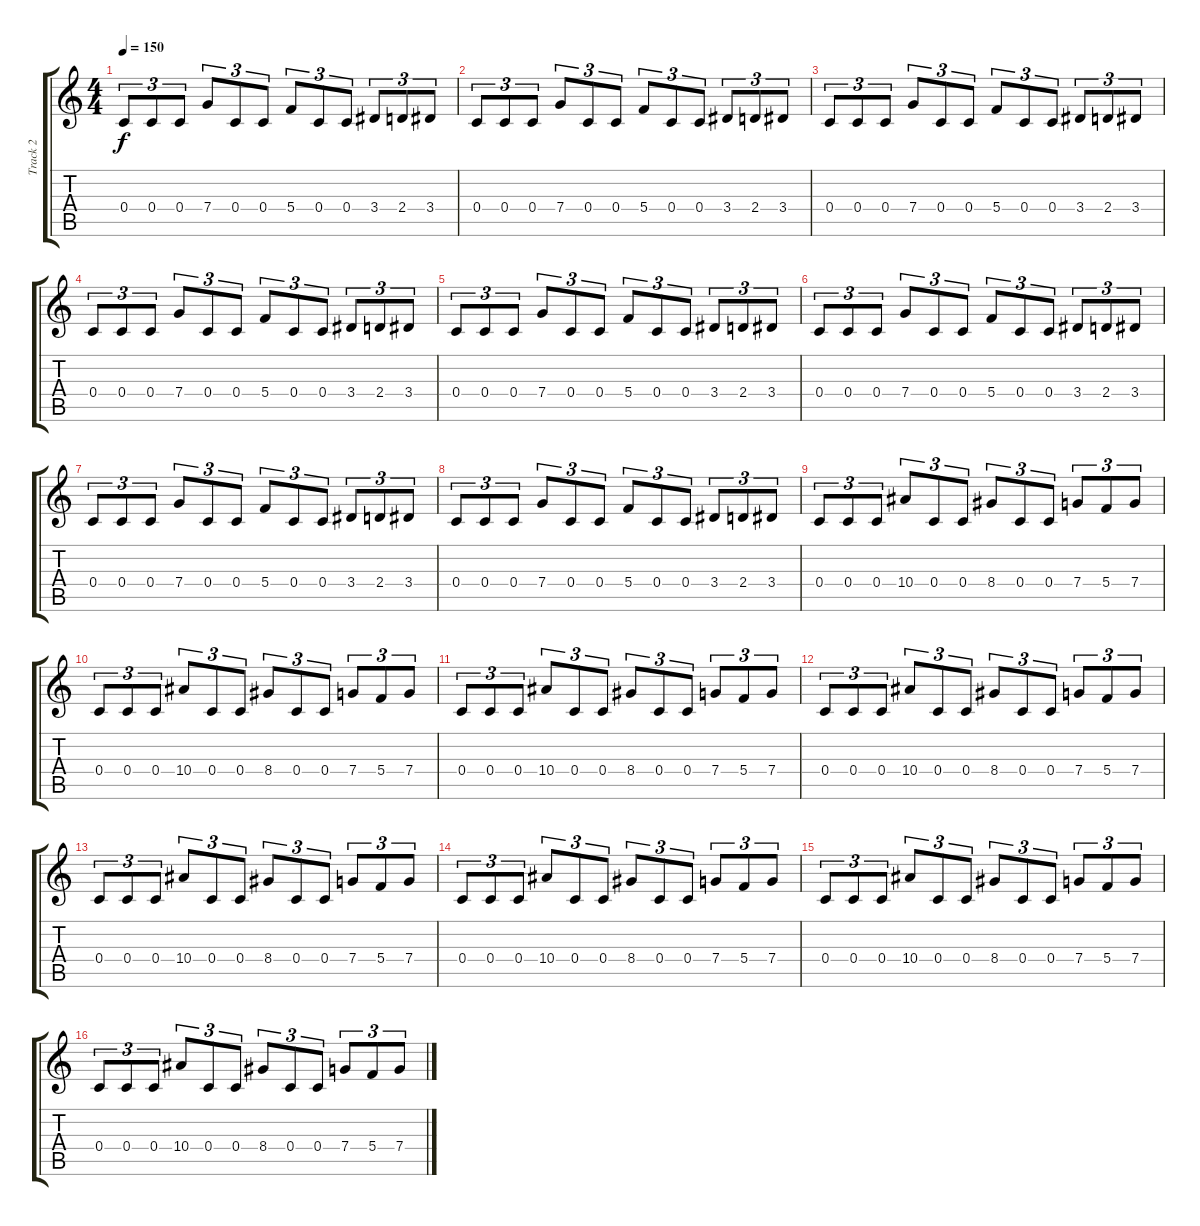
\track ("Track 2" "Track 2") {instrument distortionguitar}
\staff {score tabs}
\tuning (D4 A3 F3 C3 G2 D2) {hide}
\ts (4 4)
\tempo 150
\clef g2
\ks c
0.4.8{tu (3 2) dy f} 0.4.8{tu (3 2)} 0.4.8{tu (3 2)} 7.4.8{tu (3 2)} 0.4.8{tu (3 2)} 0.4.8{tu (3 2)} 5.4.8{tu (3 2)} 0.4.8{tu (3 2)} 0.4.8{tu (3 2)} 3.4.8{tu (3 2)} 2.4.8{tu (3 2)} 3.4.8{tu (3 2)} |
0.4.8{tu (3 2)} 0.4.8{tu (3 2)} 0.4.8{tu (3 2)} 7.4.8{tu (3 2)} 0.4.8{tu (3 2)} 0.4.8{tu (3 2)} 5.4.8{tu (3 2)} 0.4.8{tu (3 2)} 0.4.8{tu (3 2)} 3.4.8{tu (3 2)} 2.4.8{tu (3 2)} 3.4.8{tu (3 2)} |
0.4.8{tu (3 2)} 0.4.8{tu (3 2)} 0.4.8{tu (3 2)} 7.4.8{tu (3 2)} 0.4.8{tu (3 2)} 0.4.8{tu (3 2)} 5.4.8{tu (3 2)} 0.4.8{tu (3 2)} 0.4.8{tu (3 2)} 3.4.8{tu (3 2)} 2.4.8{tu (3 2)} 3.4.8{tu (3 2)} |
0.4.8{tu (3 2)} 0.4.8{tu (3 2)} 0.4.8{tu (3 2)} 7.4.8{tu (3 2)} 0.4.8{tu (3 2)} 0.4.8{tu (3 2)} 5.4.8{tu (3 2)} 0.4.8{tu (3 2)} 0.4.8{tu (3 2)} 3.4.8{tu (3 2)} 2.4.8{tu (3 2)} 3.4.8{tu (3 2)} |
0.4.8{tu (3 2)} 0.4.8{tu (3 2)} 0.4.8{tu (3 2)} 7.4.8{tu (3 2)} 0.4.8{tu (3 2)} 0.4.8{tu (3 2)} 5.4.8{tu (3 2)} 0.4.8{tu (3 2)} 0.4.8{tu (3 2)} 3.4.8{tu (3 2)} 2.4.8{tu (3 2)} 3.4.8{tu (3 2)} |
0.4.8{tu (3 2)} 0.4.8{tu (3 2)} 0.4.8{tu (3 2)} 7.4.8{tu (3 2)} 0.4.8{tu (3 2)} 0.4.8{tu (3 2)} 5.4.8{tu (3 2)} 0.4.8{tu (3 2)} 0.4.8{tu (3 2)} 3.4.8{tu (3 2)} 2.4.8{tu (3 2)} 3.4.8{tu (3 2)} |
0.4.8{tu (3 2)} 0.4.8{tu (3 2)} 0.4.8{tu (3 2)} 7.4.8{tu (3 2)} 0.4.8{tu (3 2)} 0.4.8{tu (3 2)} 5.4.8{tu (3 2)} 0.4.8{tu (3 2)} 0.4.8{tu (3 2)} 3.4.8{tu (3 2)} 2.4.8{tu (3 2)} 3.4.8{tu (3 2)} |
0.4.8{tu (3 2)} 0.4.8{tu (3 2)} 0.4.8{tu (3 2)} 7.4.8{tu (3 2)} 0.4.8{tu (3 2)} 0.4.8{tu (3 2)} 5.4.8{tu (3 2)} 0.4.8{tu (3 2)} 0.4.8{tu (3 2)} 3.4.8{tu (3 2)} 2.4.8{tu (3 2)} 3.4.8{tu (3 2)} |
0.4.8{tu (3 2)} 0.4.8{tu (3 2)} 0.4.8{tu (3 2)} 10.4.8{tu (3 2)} 0.4.8{tu (3 2)} 0.4.8{tu (3 2)} 8.4.8{tu (3 2)} 0.4.8{tu (3 2)} 0.4.8{tu (3 2)} 7.4.8{tu (3 2)} 5.4.8{tu (3 2)} 7.4.8{tu (3 2)} |
0.4.8{tu (3 2)} 0.4.8{tu (3 2)} 0.4.8{tu (3 2)} 10.4.8{tu (3 2)} 0.4.8{tu (3 2)} 0.4.8{tu (3 2)} 8.4.8{tu (3 2)} 0.4.8{tu (3 2)} 0.4.8{tu (3 2)} 7.4.8{tu (3 2)} 5.4.8{tu (3 2)} 7.4.8{tu (3 2)} |
0.4.8{tu (3 2)} 0.4.8{tu (3 2)} 0.4.8{tu (3 2)} 10.4.8{tu (3 2)} 0.4.8{tu (3 2)} 0.4.8{tu (3 2)} 8.4.8{tu (3 2)} 0.4.8{tu (3 2)} 0.4.8{tu (3 2)} 7.4.8{tu (3 2)} 5.4.8{tu (3 2)} 7.4.8{tu (3 2)} |
0.4.8{tu (3 2)} 0.4.8{tu (3 2)} 0.4.8{tu (3 2)} 10.4.8{tu (3 2)} 0.4.8{tu (3 2)} 0.4.8{tu (3 2)} 8.4.8{tu (3 2)} 0.4.8{tu (3 2)} 0.4.8{tu (3 2)} 7.4.8{tu (3 2)} 5.4.8{tu (3 2)} 7.4.8{tu (3 2)} |
0.4.8{tu (3 2)} 0.4.8{tu (3 2)} 0.4.8{tu (3 2)} 10.4.8{tu (3 2)} 0.4.8{tu (3 2)} 0.4.8{tu (3 2)} 8.4.8{tu (3 2)} 0.4.8{tu (3 2)} 0.4.8{tu (3 2)} 7.4.8{tu (3 2)} 5.4.8{tu (3 2)} 7.4.8{tu (3 2)} |
0.4.8{tu (3 2)} 0.4.8{tu (3 2)} 0.4.8{tu (3 2)} 10.4.8{tu (3 2)} 0.4.8{tu (3 2)} 0.4.8{tu (3 2)} 8.4.8{tu (3 2)} 0.4.8{tu (3 2)} 0.4.8{tu (3 2)} 7.4.8{tu (3 2)} 5.4.8{tu (3 2)} 7.4.8{tu (3 2)} |
0.4.8{tu (3 2)} 0.4.8{tu (3 2)} 0.4.8{tu (3 2)} 10.4.8{tu (3 2)} 0.4.8{tu (3 2)} 0.4.8{tu (3 2)} 8.4.8{tu (3 2)} 0.4.8{tu (3 2)} 0.4.8{tu (3 2)} 7.4.8{tu (3 2)} 5.4.8{tu (3 2)} 7.4.8{tu (3 2)} |
0.4.8{tu (3 2)} 0.4.8{tu (3 2)} 0.4.8{tu (3 2)} 10.4.8{tu (3 2)} 0.4.8{tu (3 2)} 0.4.8{tu (3 2)} 8.4.8{tu (3 2)} 0.4.8{tu (3 2)} 0.4.8{tu (3 2)} 7.4.8{tu (3 2)} 5.4.8{tu (3 2)} 7.4.8{tu (3 2)}
